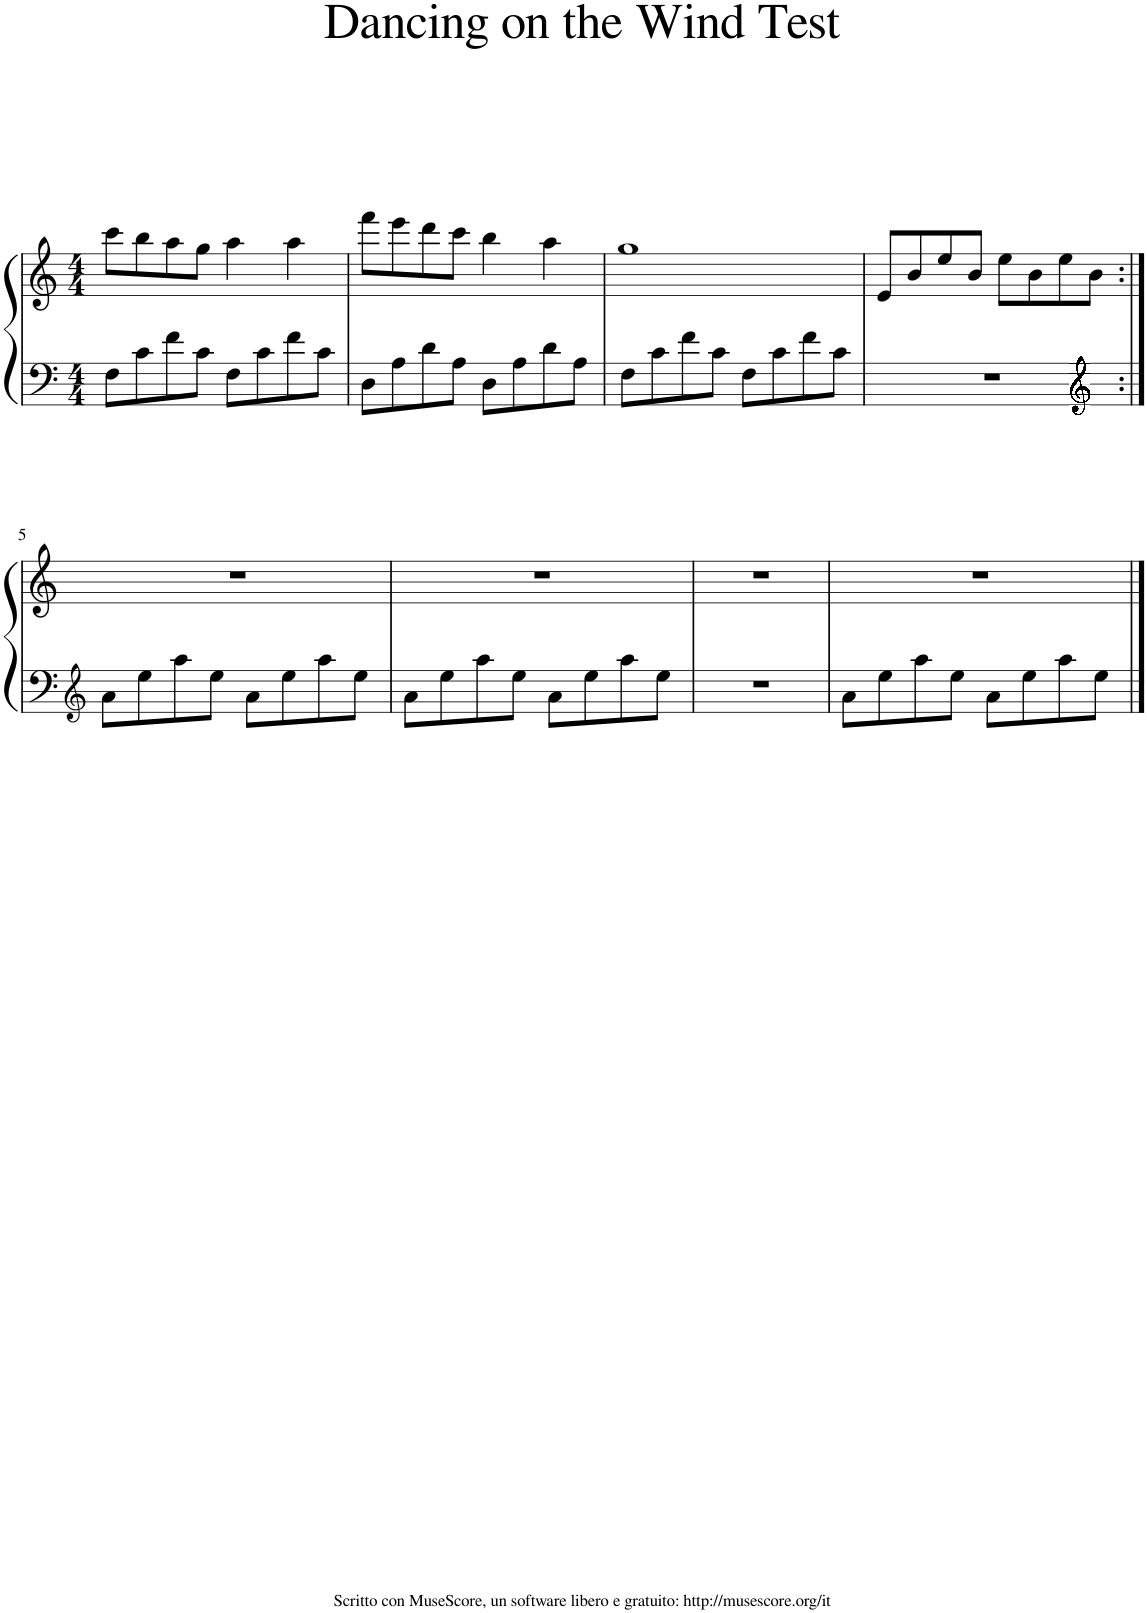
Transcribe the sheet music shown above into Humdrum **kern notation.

**kern	**kern
*part1	*part1
*staff2	*staff1
*I"Piano	*
*I'Pno.	*
*clefF4	*clefG2
*k[]	*k[]
*M4/4	*M4/4
=1	=1
8F\L	8ccc\L
8c\	8bb\
8f\	8aa\
8c\J	8gg\J
8F\L	4aa\
8c\	.
8f\	4aa\
8c\J	.
=2	=2
8D\L	8fff\L
8A\	8eee\
8d\	8ddd\
8A\J	8ccc\J
8D\L	4bb\
8A\	.
8d\	4aa\
8A\J	.
=3	=3
8F\L	1gg
8c\	.
8f\	.
8c\J	.
8F\L	.
8c\	.
8f\	.
8c\J	.
=4	=4
1r	8e/L
.	8b/
.	8ee/
.	8b/J
.	8ee\L
.	8b\
.	8ee\
.	8b\J
!!LO:LB:g=z
=5:|!	=5:|!
*clefG2	*
8a\L	1r
8ee\	.
8aa\	.
8ee\J	.
8a\L	.
8ee\	.
8aa\	.
8ee\J	.
=6	=6
8a\L	1r
8ee\	.
8aa\	.
8ee\J	.
8a\L	.
8ee\	.
8aa\	.
8ee\J	.
=7	=7
1r	1r
=8	=8
8a\L	1r
8ee\	.
8aa\	.
8ee\J	.
8a\L	.
8ee\	.
8aa\	.
8ee\J	.
==	==
*-	*-
